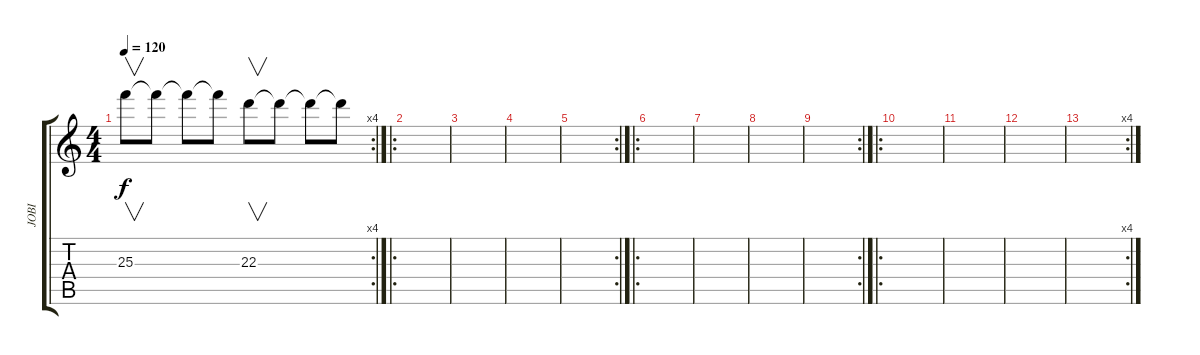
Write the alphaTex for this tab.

\track ("JOBI" "JOBI") {instrument overdrivenguitar}
\staff {score tabs}
\tuning (Db4 Ab3 E3 B2 Gb2 B1) {hide}
\rc 4
\ts (4 4)
\tempo 120
\clef g2
\ks c
25.3.8{v dy f} 25.3{t}.8 25.3{t}.8 25.3{t}.8 22.3.8{v} 22.3{t}.8 22.3{t}.8 22.3{t}.8 |
\ro
|
|
|
\rc 2
|
\ro
|
|
|
\rc 2
|
\ro
|
|
|
\rc 4
